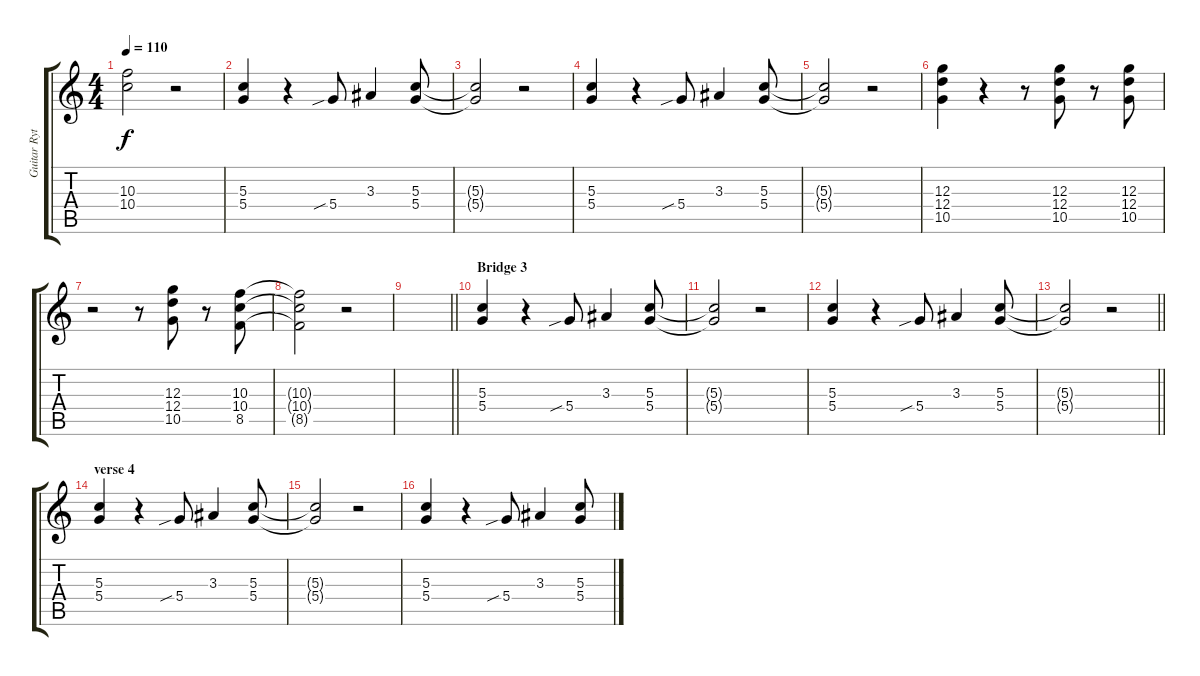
\track ("Guitar Rythm 1" "Guitar Ryt") {instrument overdrivenguitar}
\staff {score tabs}
\tuning (E4 B3 G3 D3 A2 E2) {hide}
\ts (4 4)
\tempo 110
\clef g2
\ks c
(10.3{t} 10.4{t}).2{dy f} r.2 |
(5.3 5.4).4 r.4 5.4{sib}.8 3.3.4 (5.3 5.4).8 |
(5.3{t} 5.4{t}).2 r.2 |
(5.3 5.4).4 r.4 5.4{sib}.8 3.3.4 (5.3 5.4).8 |
(5.3{t} 5.4{t}).2 r.2 |
(12.3 12.4 10.5).4 r.4 r.8 (12.3 12.4 10.5).8 r.8 (12.3 12.4 10.5).8 |
r.2 r.8 (12.3 12.4 10.5).8 r.8 (10.3 10.4 8.5).8 |
(10.3{t} 10.4{t} 8.5{t}).2 r.2 |
\barLineRight lightlight
|
\section ("" "Bridge 3")
(5.3 5.4).4 r.4 5.4{sib}.8 3.3.4 (5.3 5.4).8 |
(5.3{t} 5.4{t}).2 r.2 |
(5.3 5.4).4 r.4 5.4{sib}.8 3.3.4 (5.3 5.4).8 |
\barLineRight lightlight
(5.3{t} 5.4{t}).2 r.2 |
\section ("" "verse 4")
(5.3 5.4).4 r.4 5.4{sib}.8 3.3.4 (5.3 5.4).8 |
(5.3{t} 5.4{t}).2 r.2 |
(5.3 5.4).4 r.4 5.4{sib}.8 3.3.4 (5.3 5.4).8
